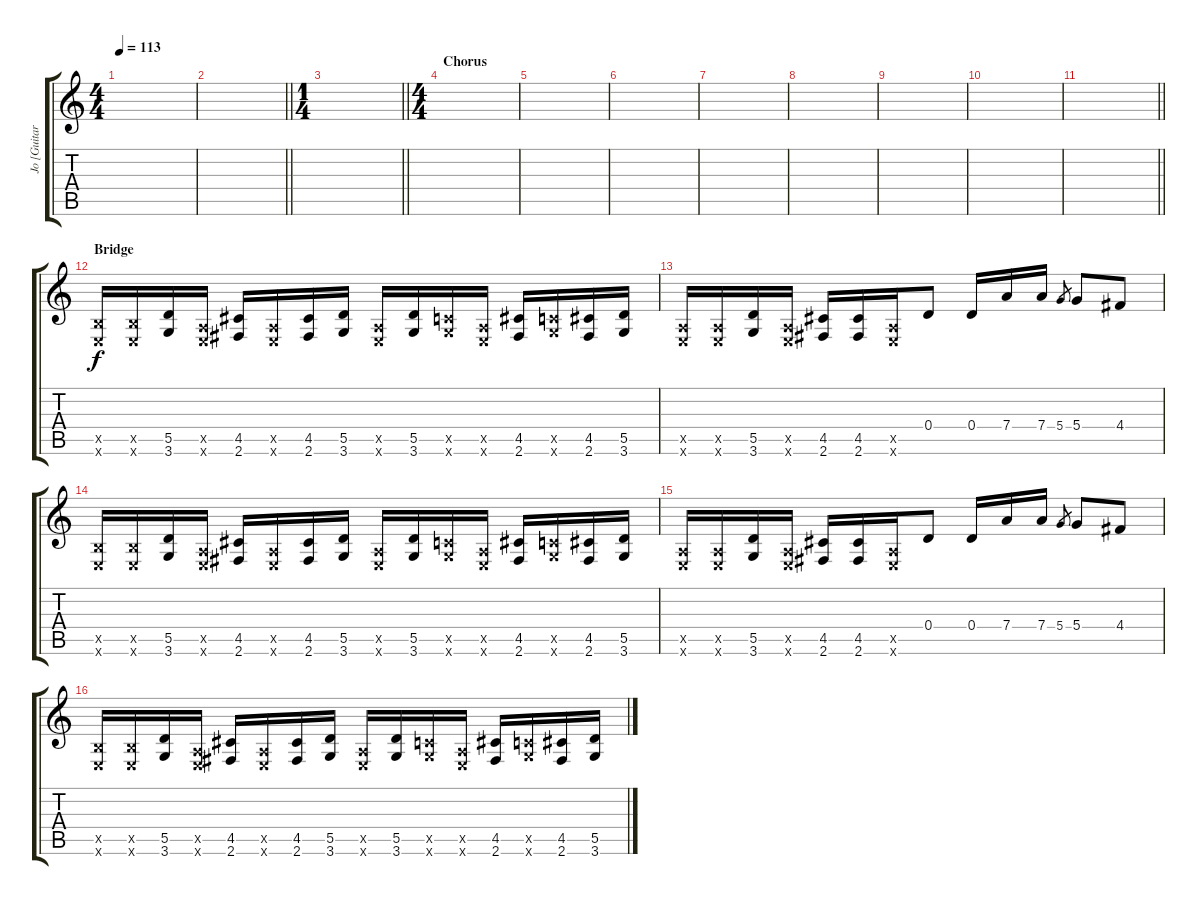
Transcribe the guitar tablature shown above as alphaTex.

\track ("Jo [Guitar]" "Jo [Guitar") {instrument distortionguitar}
\staff {score tabs}
\tuning (E4 B3 G3 D3 A2 E2) {hide}
\ts (4 4)
\tempo 113
\clef g2
\ks c
|
\barLineRight lightlight
|
\ts (1 4)
\barLineRight lightlight
|
\ts (4 4)
\section ("" "Chorus")
|
|
|
|
|
|
|
\barLineRight lightlight
|
\section ("" "Bridge")
(2.5{x} 0.6{x}).16{instrument distortionguitar} (2.5{x} 0.6{x}).16 (5.5 3.6).16 (0.5{x} 0.6{x}).16 (4.5 2.6).16 (0.5{x} 0.6{x}).16 (4.5 2.6).16 (5.5 3.6).16 (0.5{x} 0.6{x}).16 (5.5 3.6).16 (3.5{x} 3.6{x}).16 (0.5{x} 0.6{x}).16 (4.5 2.6).16 (3.5{x} 3.6{x}).16 (4.5 2.6).16 (5.5 3.6).16 |
(0.5{x} 0.6{x}).16 (0.5{x} 0.6{x}).16 (5.5 3.6).16 (0.5{x} 0.6{x}).16 (4.5 2.6).16 (4.5 2.6).16 (0.5{x} 0.6{x}).16 0.4.8 0.4.16 7.4.16 7.4.16 5.4.8{gr} 5.4.8 4.4.8 |
(2.5{x} 0.6{x}).16 (2.5{x} 0.6{x}).16 (5.5 3.6).16 (0.5{x} 0.6{x}).16 (4.5 2.6).16 (0.5{x} 0.6{x}).16 (4.5 2.6).16 (5.5 3.6).16 (0.5{x} 0.6{x}).16 (5.5 3.6).16 (3.5{x} 3.6{x}).16 (0.5{x} 0.6{x}).16 (4.5 2.6).16 (3.5{x} 3.6{x}).16 (4.5 2.6).16 (5.5 3.6).16 |
(0.5{x} 0.6{x}).16 (0.5{x} 0.6{x}).16 (5.5 3.6).16 (0.5{x} 0.6{x}).16 (4.5 2.6).16 (4.5 2.6).16 (0.5{x} 0.6{x}).16 0.4.8 0.4.16 7.4.16 7.4.16 5.4.8{gr} 5.4.8 4.4.8 |
(2.5{x} 0.6{x}).16 (2.5{x} 0.6{x}).16 (5.5 3.6).16 (0.5{x} 0.6{x}).16 (4.5 2.6).16 (0.5{x} 0.6{x}).16 (4.5 2.6).16 (5.5 3.6).16 (0.5{x} 0.6{x}).16 (5.5 3.6).16 (3.5{x} 3.6{x}).16 (0.5{x} 0.6{x}).16 (4.5 2.6).16 (3.5{x} 3.6{x}).16 (4.5 2.6).16 (5.5 3.6).16
